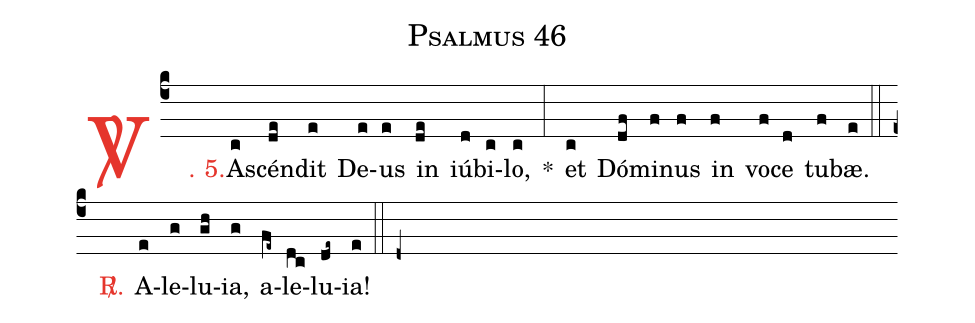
name: Psalmus 46;
%%
(c4)

<c><sp>V/</sp>. 5.</c>() A(c)scén(de)dit(e) De(e)us(e) in(de) iú(d)bi(c)lo,(c) *(:) et(c) Dó(df)mi(f)nus(f) in(f) vo(f)ce(d) tu(f)bæ.(e)

(::)

<nlba><c><sp>R/</sp>.</c>() A</nlba>(e)le(g)lu(gh)ia,(g) a(fe~)le(dc)lu(de~)ia!(e)

(::)

(d+)
